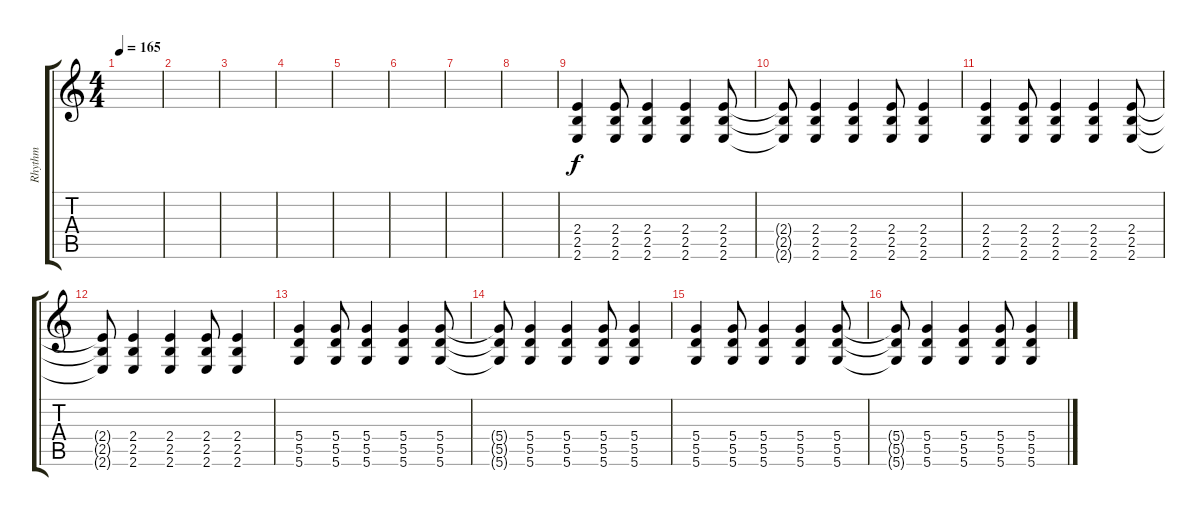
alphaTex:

\track ("Rhythm" "Rhythm") {instrument distortionguitar}
\staff {score tabs}
\tuning (E4 B3 G3 D3 A2 D2) {hide}
\ts (4 4)
\tempo 165
\clef g2
\ks c
|
|
|
|
|
|
|
|
(2.4 2.5 2.6).4 (2.4 2.5 2.6).8 (2.4 2.5 2.6).4 (2.4 2.5 2.6).4 (2.4 2.5 2.6).8 |
(2.4{t} 2.5{t} 2.6{t}).8 (2.4 2.5 2.6).4 (2.4 2.5 2.6).4 (2.4 2.5 2.6).8 (2.4 2.5 2.6).4 |
(2.4 2.5 2.6).4 (2.4 2.5 2.6).8 (2.4 2.5 2.6).4 (2.4 2.5 2.6).4 (2.4 2.5 2.6).8 |
(2.4{t} 2.5{t} 2.6{t}).8 (2.4 2.5 2.6).4 (2.4 2.5 2.6).4 (2.4 2.5 2.6).8 (2.4 2.5 2.6).4 |
(5.4 5.5 5.6).4 (5.4 5.5 5.6).8 (5.4 5.5 5.6).4 (5.4 5.5 5.6).4 (5.4 5.5 5.6).8 |
(5.4{t} 5.5{t} 5.6{t}).8 (5.4 5.5 5.6).4 (5.4 5.5 5.6).4 (5.4 5.5 5.6).8 (5.4 5.5 5.6).4 |
(5.4 5.5 5.6).4 (5.4 5.5 5.6).8 (5.4 5.5 5.6).4 (5.4 5.5 5.6).4 (5.4 5.5 5.6).8 |
(5.4{t} 5.5{t} 5.6{t}).8 (5.4 5.5 5.6).4 (5.4 5.5 5.6).4 (5.4 5.5 5.6).8 (5.4 5.5 5.6).4
